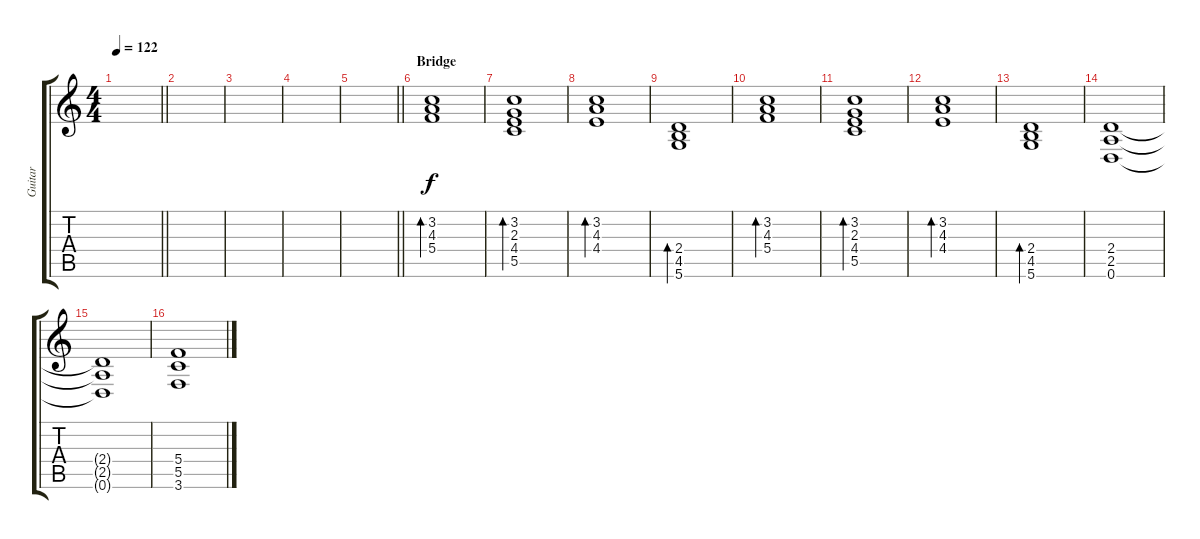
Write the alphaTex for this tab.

\track ("Guitar" "Guitar") {instrument electricguitarmuted}
\staff {score tabs}
\tuning (D4 A3 F3 C3 G2 D2) {hide}
\ts (4 4)
\tempo 122
\clef g2
\barLineRight lightlight
\ks c
|
|
|
|
\barLineRight lightlight
|
\section ("" "Bridge")
(3.2 4.3 5.4).1{bd 480} |
(3.2 2.3 4.4 5.5).1{bd 480} |
(3.2 4.3 4.4).1{bd 480} |
(2.4 4.5 5.6).1{bd 480} |
(3.2 4.3 5.4).1{bd 480} |
(3.2 2.3 4.4 5.5).1{bd 480} |
(3.2 4.3 4.4).1{bd 480} |
(2.4 4.5 5.6).1{bd 480} |
(2.4 2.5 0.6).1 |
(2.4{t} 2.5{t} 0.6{t}).1 |
(5.4 5.5 3.6).1
